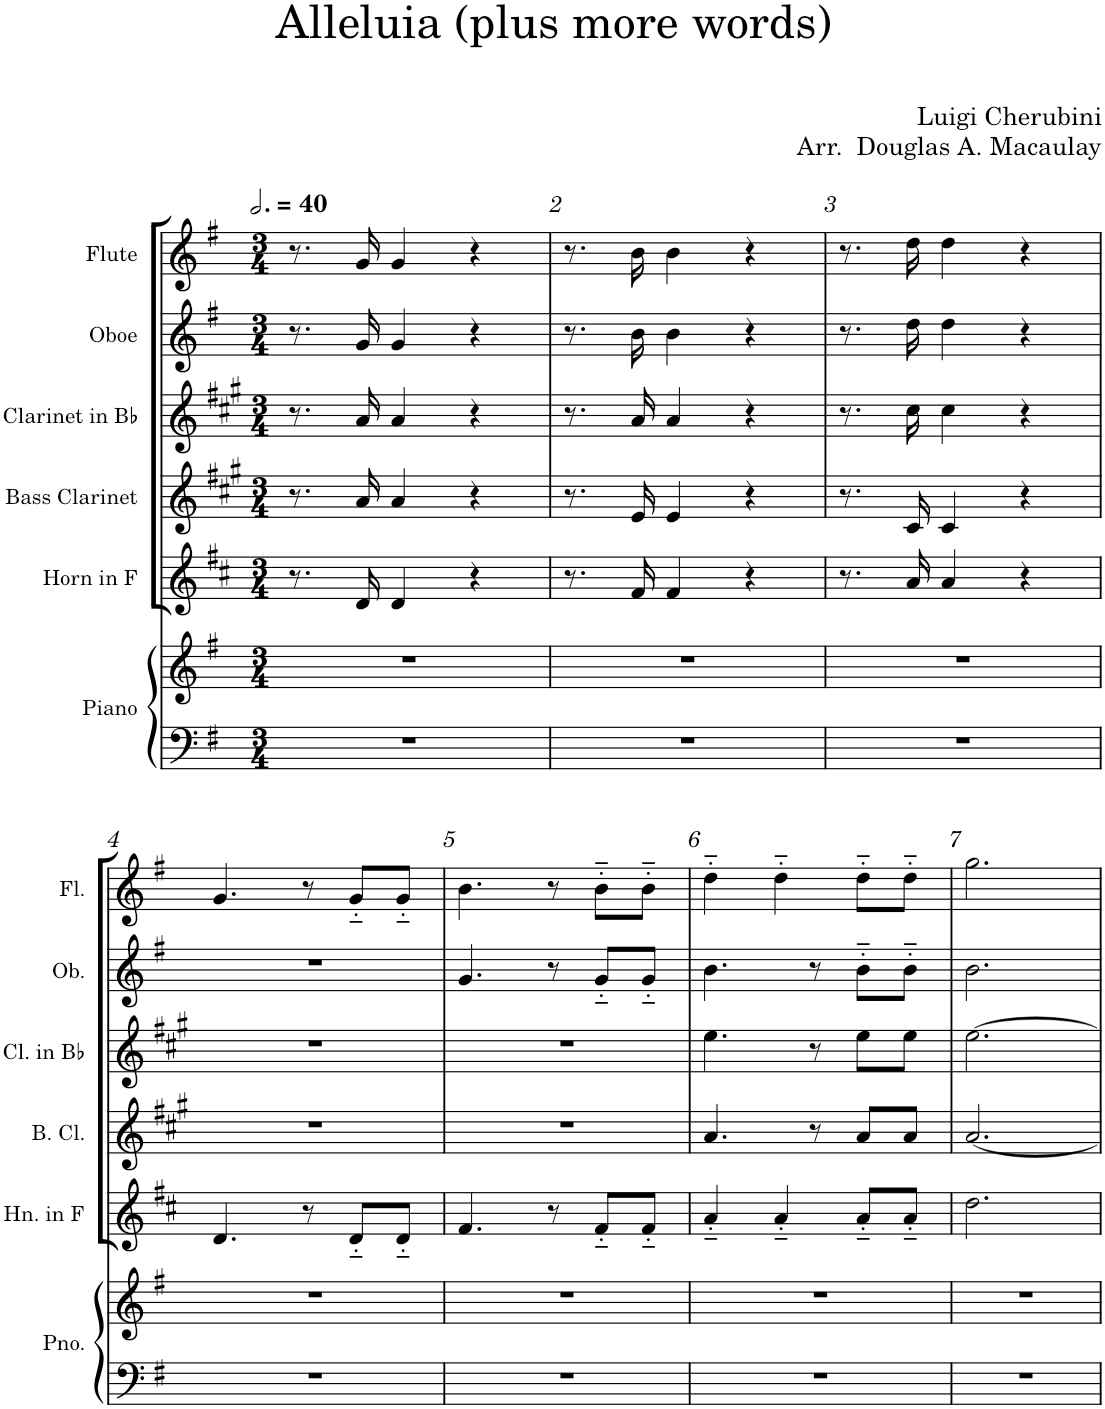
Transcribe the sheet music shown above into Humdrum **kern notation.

**kern	**kern	**kern	**kern	**kern	**kern	**kern
*part6	*part6	*part5	*part4	*part3	*part2	*part1
*staff7	*staff6	*staff5	*staff4	*staff3	*staff2	*staff1
*I"Piano	*	*I"Horn in F	*I"Bass Clarinet	*I"Clarinet in Bb	*I"Oboe	*I"Flute
*I'Pno.	*	*I'Hn. in F	*I'B. Cl.	*I'Cl. in Bb	*I'Ob.	*I'Fl.
*clefF4	*clefG2	*clefG2	*clefG2	*clefG2	*clefG2	*clefG2
*	*	*Trd4c7	*Trd8c14	*Trd1c2	*	*
*k[f#]	*k[f#]	*k[f#c#]	*k[f#c#g#]	*k[f#c#g#]	*k[f#]	*k[f#]
*M3/4	*M3/4	*M3/4	*M3/4	*M3/4	*M3/4	*M3/4
*MM120	*MM120	*MM120	*MM120	*MM120	*MM120	*MM120
=1	=1	=1	=1	=1	=1	=1
2.r	2.r	8.r	8.r	8.r	8.r	8.r
.	.	16d/	16a/	16a/	16g/	16g/
.	.	4d/	4a/	4a/	4g/	4g/
.	.	4r	4r	4r	4r	4r
=2	=2	=2	=2	=2	=2	=2
2.r	2.r	8.r	8.r	8.r	8.r	8.r
.	.	16f#/	16e/	16a/	16b\	16b\
.	.	4f#/	4e/	4a/	4b\	4b\
.	.	4r	4r	4r	4r	4r
=3	=3	=3	=3	=3	=3	=3
2.r	2.r	8.r	8.r	8.r	8.r	8.r
.	.	16a/	16c#/	16cc#\	16dd\	16dd\
.	.	4a/	4c#/	4cc#\	4dd\	4dd\
.	.	4r	4r	4r	4r	4r
!!LO:LB:g=z
=4	=4	=4	=4	=4	=4	=4
2.r	2.r	4.d/	2.r	2.r	2.r	4.g/
.	.	8r	.	.	.	8r
.	.	8d'~/L	.	.	.	8g'~/L
.	.	8d'~/J	.	.	.	8g'~/J
=5	=5	=5	=5	=5	=5	=5
2.r	2.r	4.f#/	2.r	2.r	4.g/	4.b\
.	.	8r	.	.	8r	8r
.	.	8f#'~/L	.	.	8g'~/L	8b'~\L
.	.	8f#'~/J	.	.	8g'~/J	8b'~\J
=6	=6	=6	=6	=6	=6	=6
2.r	2.r	4a'~/	4.a/	4.ee\	4.b\	4dd'~\
.	.	4a'~/	.	.	.	4dd'~\
.	.	.	8r	8r	8r	.
.	.	8a'~/L	8a/L	8ee\L	8b'~\L	8dd'~\L
.	.	8a'~/J	8a/J	8ee\J	8b'~\J	8dd'~\J
=7	=7	=7	=7	=7	=7	=7
2.r	2.r	2.dd\	[2.a/	[2.ee\	2.b\	2.gg\
=	=	=	=	=	=	=
*-	*-	*-	*-	*-	*-	*-
